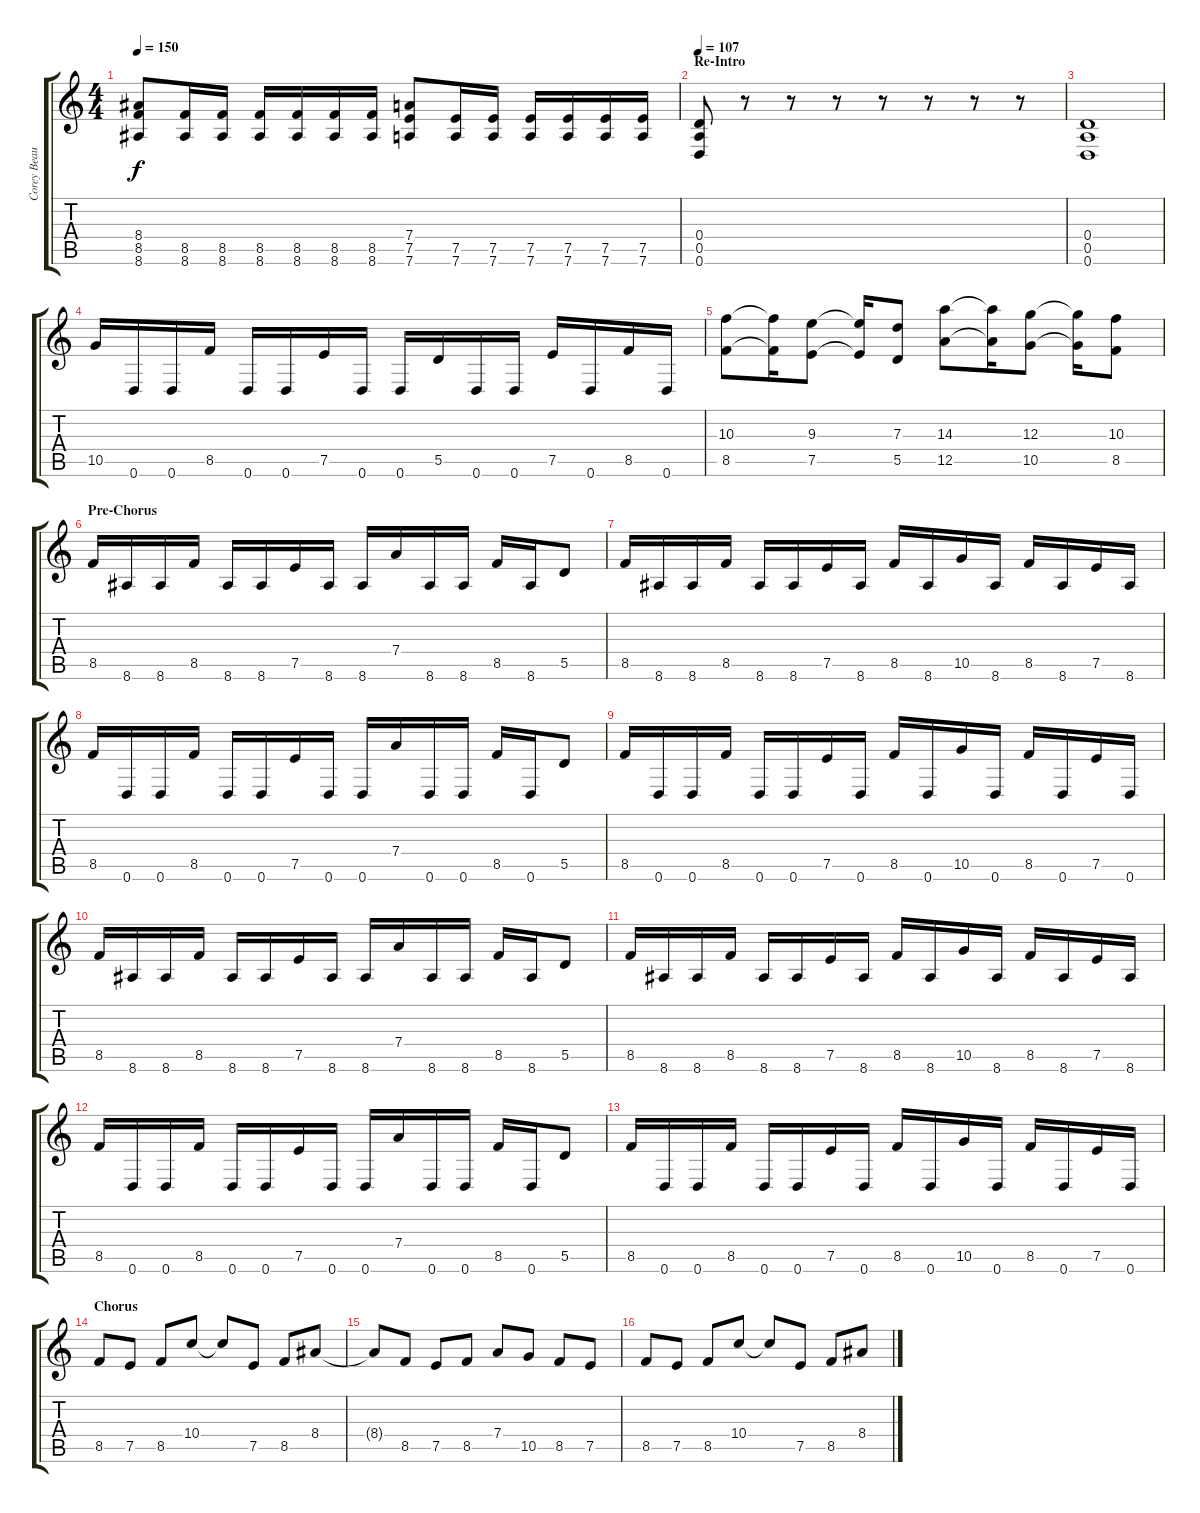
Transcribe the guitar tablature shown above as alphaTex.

\track ("Corey Beaulieu" "Corey Beau") {instrument distortionguitar}
\staff {score tabs}
\tuning (E4 B3 G3 D3 A2 D2) {hide}
\ts (4 4)
\tempo 150
\clef g2
\ks c
(8.4 8.5 8.6).8{dy f} (8.5 8.6).16 (8.5 8.6).16 (8.5 8.6).16 (8.5 8.6).16 (8.5 8.6).16 (8.5 8.6).16 (7.4 7.5 7.6).8 (7.5 7.6).16 (7.5 7.6).16 (7.5 7.6).16 (7.5 7.6).16 (7.5 7.6).16 (7.5 7.6).16 |
\section ("" "Re-Intro")
\tempo 107
(0.4 0.5 0.6).8 r.8 r.8 r.8 r.8 r.8 r.8 r.8 |
(0.4 0.5 0.6).1 |
10.5.16 0.6.16 0.6.16 8.5.16 0.6.16 0.6.16 7.5.16 0.6.16 0.6.16 5.5.16 0.6.16 0.6.16 7.5.16 0.6.16 8.5.16 0.6.16 |
(10.3 8.5).8 (10.3{t} 8.5{t}).16 (9.3 7.5).8 (9.3{t} 7.5{t}).16 (7.3 5.5).8 (14.3 12.5).8 (14.3{t} 12.5{t}).16 (12.3 10.5).8 (12.3{t} 10.5{t}).16 (10.3 8.5).8 |
\section ("" "Pre-Chorus")
8.5.16 8.6.16 8.6.16 8.5.16 8.6.16 8.6.16 7.5.16 8.6.16 8.6.16 7.4.16 8.6.16 8.6.16 8.5.16 8.6.16 5.5.8 |
8.5.16 8.6.16 8.6.16 8.5.16 8.6.16 8.6.16 7.5.16 8.6.16 8.5.16 8.6.16 10.5.16 8.6.16 8.5.16 8.6.16 7.5.16 8.6.16 |
8.5.16 0.6.16 0.6.16 8.5.16 0.6.16 0.6.16 7.5.16 0.6.16 0.6.16 7.4.16 0.6.16 0.6.16 8.5.16 0.6.16 5.5.8 |
8.5.16 0.6.16 0.6.16 8.5.16 0.6.16 0.6.16 7.5.16 0.6.16 8.5.16 0.6.16 10.5.16 0.6.16 8.5.16 0.6.16 7.5.16 0.6.16 |
8.5.16 8.6.16 8.6.16 8.5.16 8.6.16 8.6.16 7.5.16 8.6.16 8.6.16 7.4.16 8.6.16 8.6.16 8.5.16 8.6.16 5.5.8 |
8.5.16 8.6.16 8.6.16 8.5.16 8.6.16 8.6.16 7.5.16 8.6.16 8.5.16 8.6.16 10.5.16 8.6.16 8.5.16 8.6.16 7.5.16 8.6.16 |
8.5.16 0.6.16 0.6.16 8.5.16 0.6.16 0.6.16 7.5.16 0.6.16 0.6.16 7.4.16 0.6.16 0.6.16 8.5.16 0.6.16 5.5.8 |
8.5.16 0.6.16 0.6.16 8.5.16 0.6.16 0.6.16 7.5.16 0.6.16 8.5.16 0.6.16 10.5.16 0.6.16 8.5.16 0.6.16 7.5.16 0.6.16 |
\section ("" "Chorus")
8.5.8 7.5.8 8.5.8 10.4.8 10.4{t}.8 7.5.8 8.5.8 8.4.8 |
8.4{t}.8 8.5.8 7.5.8 8.5.8 7.4.8 10.5.8 8.5.8 7.5.8 |
8.5.8 7.5.8 8.5.8 10.4.8 10.4{t}.8 7.5.8 8.5.8 8.4.8
